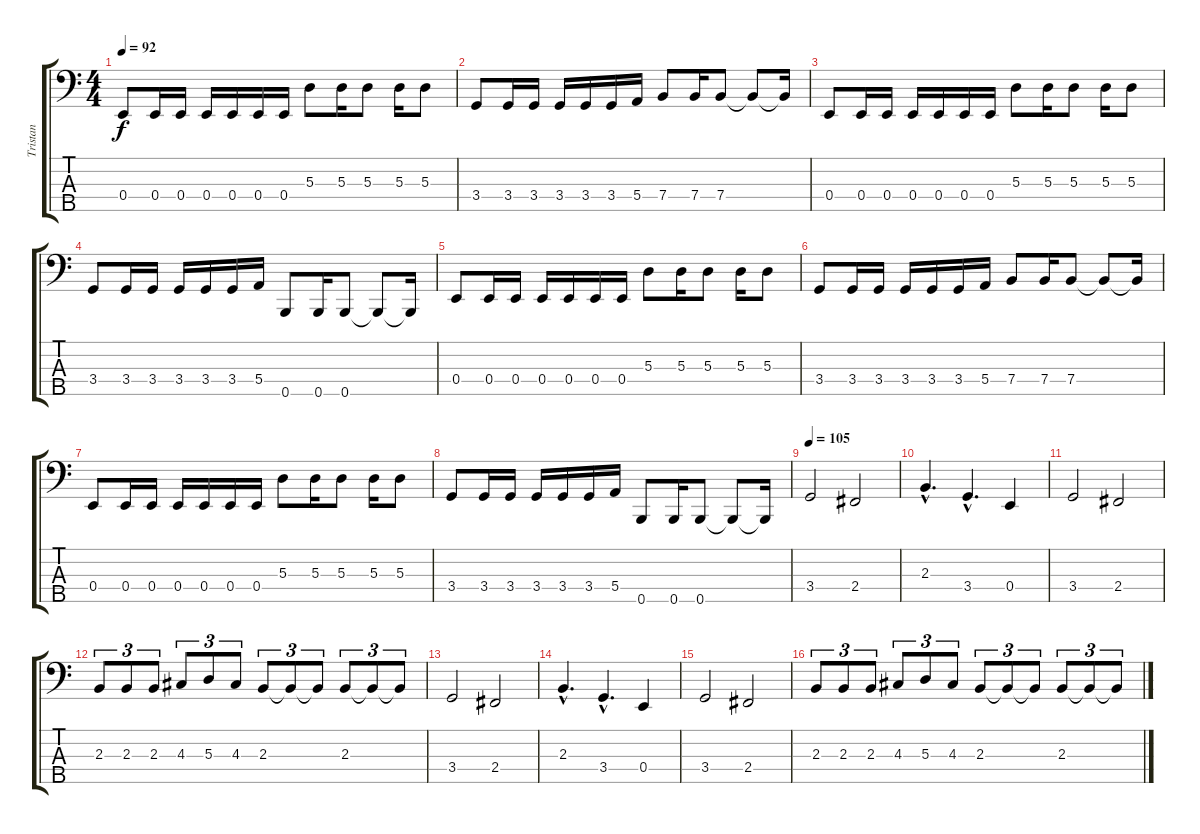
\track ("Tristan" "Tristan") {instrument electricbassfinger}
\staff {score tabs}
\tuning (G2 D2 A1 E1 B0) {hide}
\ts (4 4)
\tempo 92
\clef f4
\ks c
0.4.8{dy f} 0.4.16 0.4.16 0.4.16 0.4.16 0.4.16 0.4.16 5.3.8 5.3.16 5.3.8 5.3.16 5.3.8 |
3.4.8 3.4.16 3.4.16 3.4.16 3.4.16 3.4.16 5.4.16 7.4.8 7.4.16 7.4.8 7.4{t}.8 7.4{t}.16 |
0.4.8 0.4.16 0.4.16 0.4.16 0.4.16 0.4.16 0.4.16 5.3.8 5.3.16 5.3.8 5.3.16 5.3.8 |
3.4.8 3.4.16 3.4.16 3.4.16 3.4.16 3.4.16 5.4.16 0.5.8 0.5.16 0.5.8 0.5{t}.8 0.5{t}.16 |
0.4.8 0.4.16 0.4.16 0.4.16 0.4.16 0.4.16 0.4.16 5.3.8 5.3.16 5.3.8 5.3.16 5.3.8 |
3.4.8 3.4.16 3.4.16 3.4.16 3.4.16 3.4.16 5.4.16 7.4.8 7.4.16 7.4.8 7.4{t}.8 7.4{t}.16 |
0.4.8 0.4.16 0.4.16 0.4.16 0.4.16 0.4.16 0.4.16 5.3.8 5.3.16 5.3.8 5.3.16 5.3.8 |
3.4.8 3.4.16 3.4.16 3.4.16 3.4.16 3.4.16 5.4.16 0.5.8 0.5.16 0.5.8 0.5{t}.8 0.5{t}.16 |
\tempo 105
3.4.2 2.4.2 |
2.3{hac}.4{d} 3.4{hac}.4{d} 0.4.4 |
3.4.2 2.4.2 |
2.3.8{tu (3 2)} 2.3.8{tu (3 2)} 2.3.8{tu (3 2)} 4.3.8{tu (3 2)} 5.3.8{tu (3 2)} 4.3.8{tu (3 2)} 2.3.8{tu (3 2)} 2.3{t}.8{tu (3 2)} 2.3{t}.8{tu (3 2)} 2.3.8{tu (3 2)} 2.3{t}.8{tu (3 2)} 2.3{t}.8{tu (3 2)} |
3.4.2 2.4.2 |
2.3{hac}.4{d} 3.4{hac}.4{d} 0.4.4 |
3.4.2 2.4.2 |
2.3.8{tu (3 2)} 2.3.8{tu (3 2)} 2.3.8{tu (3 2)} 4.3.8{tu (3 2)} 5.3.8{tu (3 2)} 4.3.8{tu (3 2)} 2.3.8{tu (3 2)} 2.3{t}.8{tu (3 2)} 2.3{t}.8{tu (3 2)} 2.3.8{tu (3 2)} 2.3{t}.8{tu (3 2)} 2.3{t}.8{tu (3 2)}
